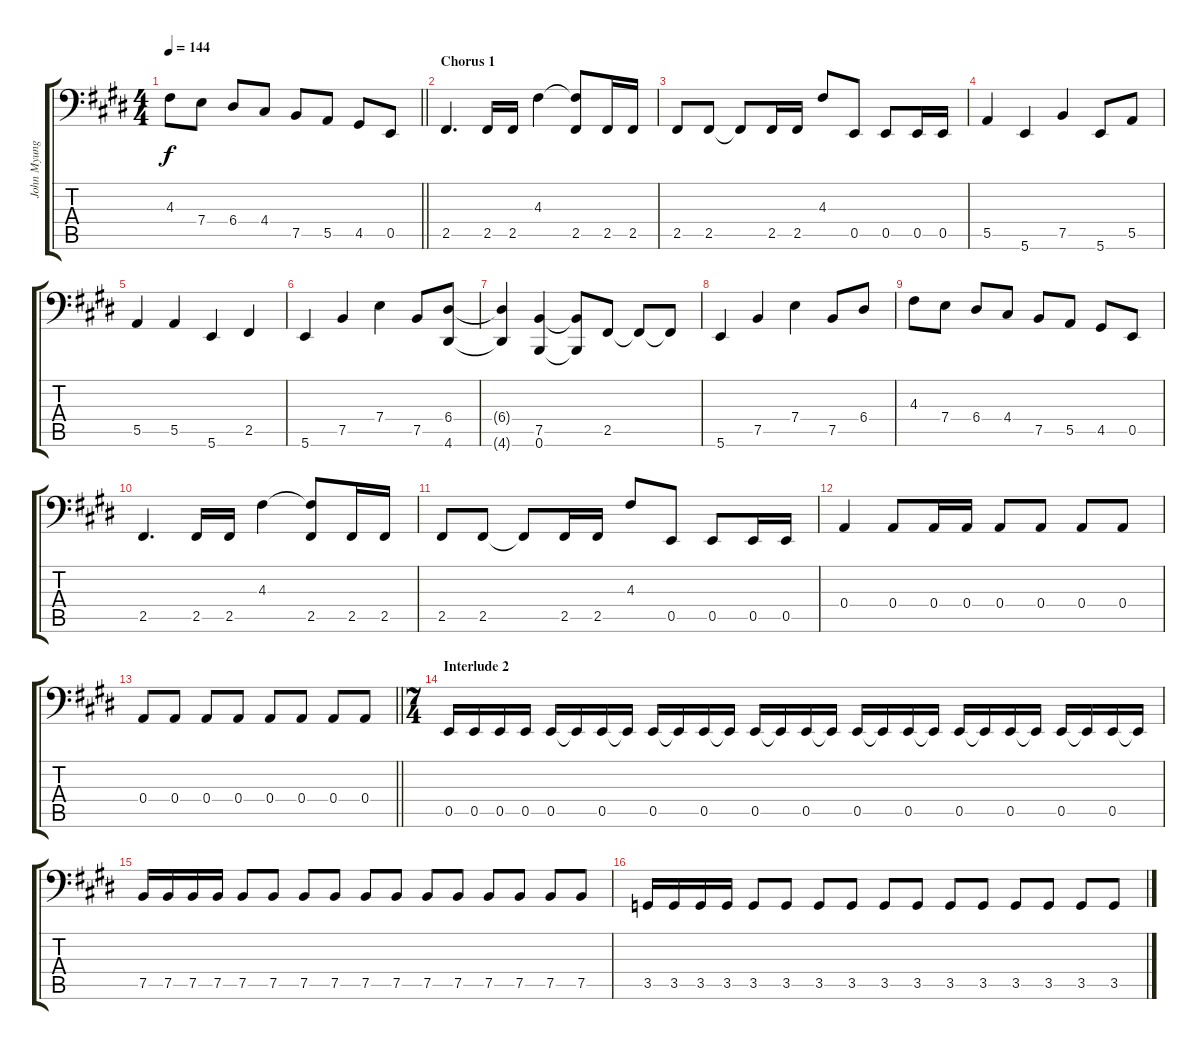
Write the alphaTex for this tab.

\track ("John Myung" "John Myung") {instrument slapbass1}
\staff {score tabs}
\tuning (B2 G2 D2 A1 E1 B0) {hide}
\ts (4 4)
\tempo 144
\clef f4
\barLineRight lightlight
\ks e
4.3.8{dy f} 7.4.8 6.4.8 4.4.8 7.5.8 5.5.8 4.5.8 0.5.8 |
\section ("" "Chorus 1")
2.5.4{d} 2.5.16 2.5.16 4.3.4 (4.3{t} 2.5).8 2.5.16 2.5.16 |
2.5.8 2.5.8 2.5{t}.8 2.5.16 2.5.16 4.3.8 0.5.8 0.5.8 0.5.16 0.5.16 |
5.5.4 5.6.4 7.5.4 5.6.8 5.5.8 |
5.5.4 5.5.4 5.6.4 2.5.4 |
5.6.4 7.5.4 7.4.4 7.5.8 (6.4 4.6).8 |
(6.4{t} 4.6{t}).4 (7.5 0.6).4 (7.5{t} 0.6{t}).8 2.5.8 2.5{t}.8 2.5{t}.8 |
5.6.4 7.5.4 7.4.4 7.5.8 6.4.8 |
4.3.8 7.4.8 6.4.8 4.4.8 7.5.8 5.5.8 4.5.8 0.5.8 |
2.5.4{d} 2.5.16 2.5.16 4.3.4 (4.3{t} 2.5).8 2.5.16 2.5.16 |
2.5.8 2.5.8 2.5{t}.8 2.5.16 2.5.16 4.3.8 0.5.8 0.5.8 0.5.16 0.5.16 |
0.4.4 0.4.8 0.4.16 0.4.16 0.4.8 0.4.8 0.4.8 0.4.8 |
\barLineRight lightlight
0.4.8 0.4.8 0.4.8 0.4.8 0.4.8 0.4.8 0.4.8 0.4.8 |
\ts (7 4)
\section ("" "Interlude 2")
0.5.16 0.5.16 0.5.16 0.5.16 0.5.16 0.5{t}.16 0.5.16 0.5{t}.16 0.5.16 0.5{t}.16 0.5.16 0.5{t}.16 0.5.16 0.5{t}.16 0.5.16 0.5{t}.16 0.5.16 0.5{t}.16 0.5.16 0.5{t}.16 0.5.16 0.5{t}.16 0.5.16 0.5{t}.16 0.5.16 0.5{t}.16 0.5.16 0.5{t}.16 |
7.5.16 7.5.16 7.5.16 7.5.16 7.5.8 7.5.8 7.5.8 7.5.8 7.5.8 7.5.8 7.5.8 7.5.8 7.5.8 7.5.8 7.5.8 7.5.8 |
3.5.16 3.5.16 3.5.16 3.5.16 3.5.8 3.5.8 3.5.8 3.5.8 3.5.8 3.5.8 3.5.8 3.5.8 3.5.8 3.5.8 3.5.8 3.5.8
